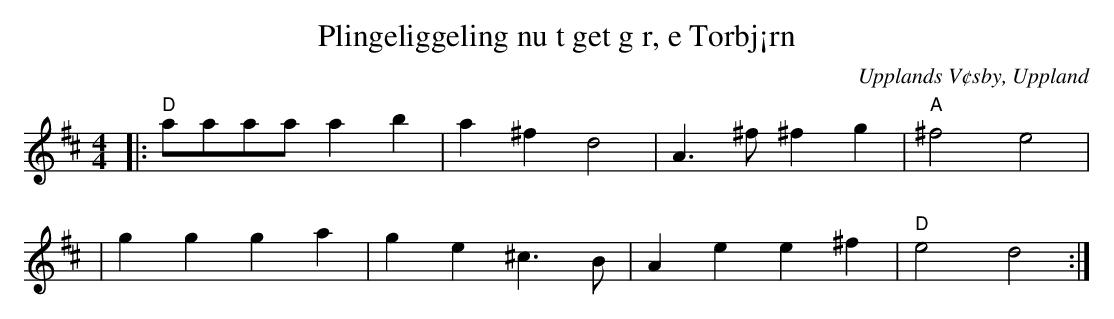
X:1
T:Plingeliggeling nu t get g r, e Torbj¡rn
O:Upplands V¢sby, Uppland
M:4/4
L:1/8
K:D
|: "D"aaaa a2 b2 |a2^f2 d4 | A3^f ^f2g2 | "A"^f4 e4 |
| g2g2g2a2 |g2e2^c3B | A2e2e2^f2 | "D"e4 d4 :|
